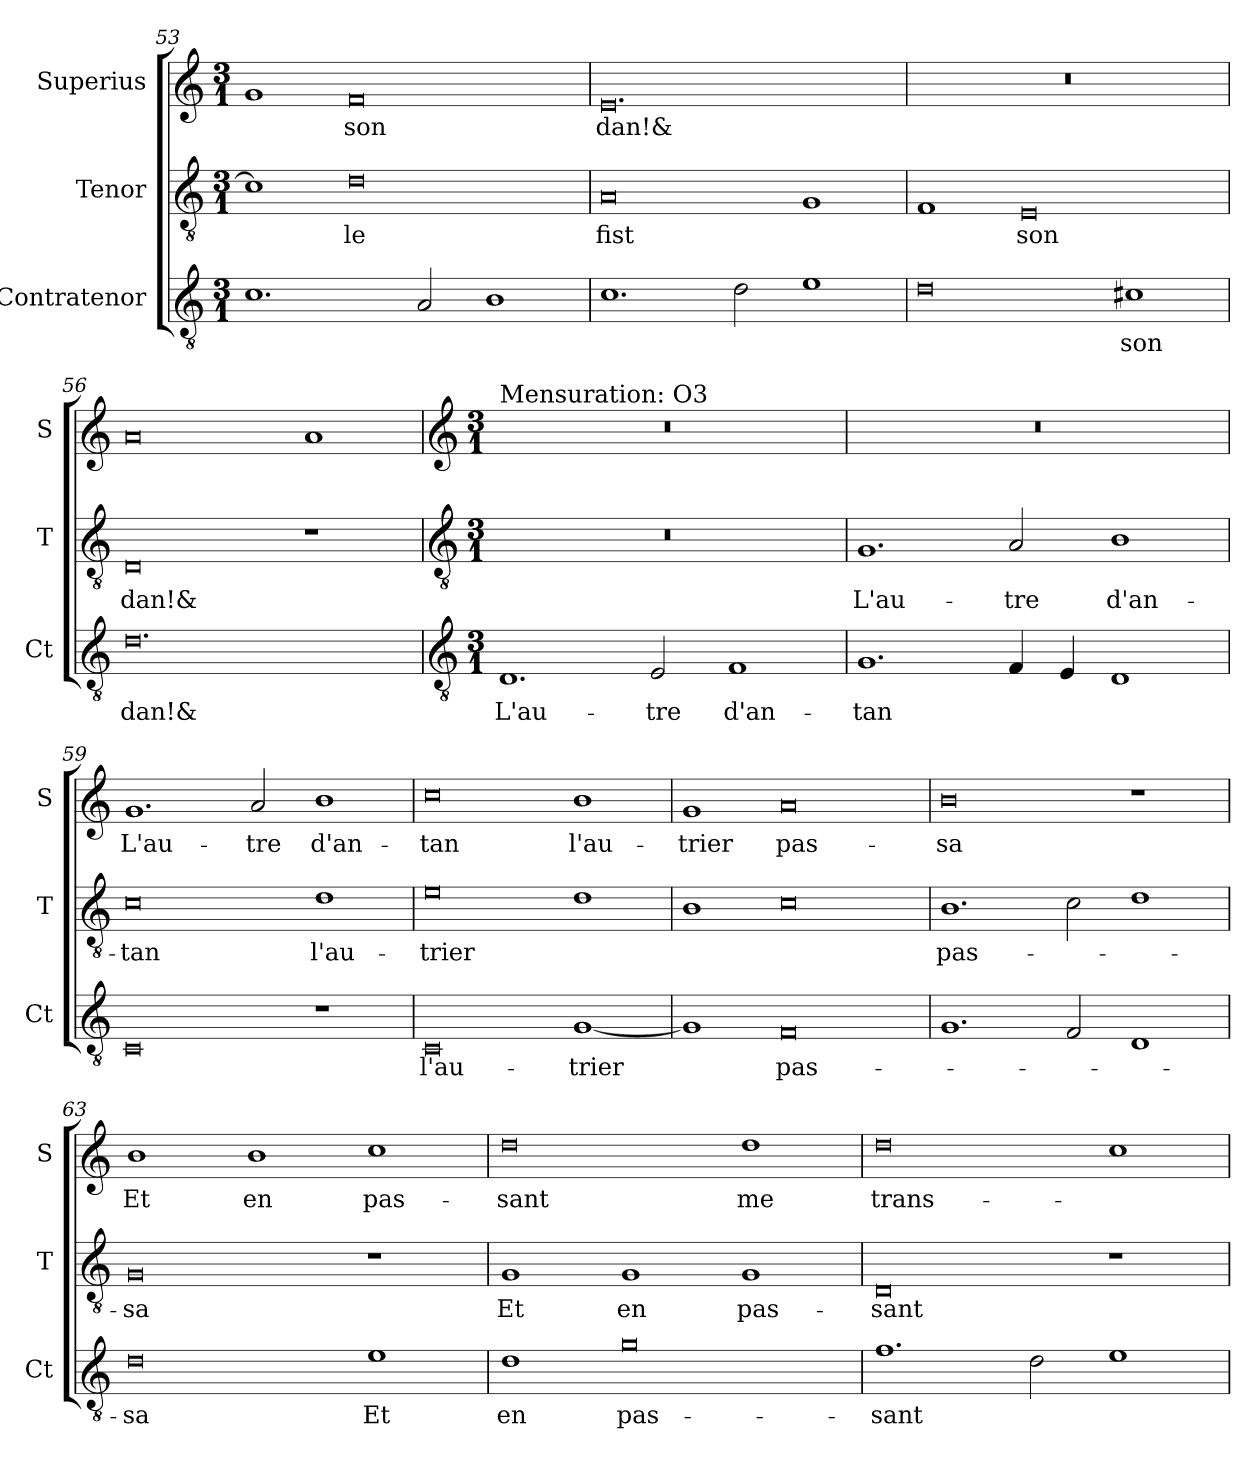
**kern	**text	**kern	**text	**kern	**text
*part3	*part3	*part2	*part2	*part1	*part1
*staff3	*staff3	*staff2	*staff2	*staff1	*staff1
*I"Contratenor	*	*I"Tenor	*	*I"Superius	*
*I'Ct	*	*I'T	*	*I'S	*
*clefGv2	*	*clefGv2	*	*clefG2	*
*k[]	*	*k[]	*	*k[]	*
*M3/1	*	*M3/1	*	*M3/1	*
=53	=53	=53	=53	=53	=53
1.c	.	1c]	.	1g	.
.	.	0d	-le	0f	son
2A	.	.	.	.	.
1B	.	.	.	.	.
=54	=54	=54	=54	=54	=54
1.c	.	0A	fist	0.e	dan!&
2d	.	.	.	.	.
1e	.	1G	.	.	.
=55	=55	=55	=55	=55	=55
0d	.	1F	.	0.r	.
.	.	0E	son	.	.
1c#X	son	.	.	.	.
=56	=56	=56	=56	=56	=56
0.d	dan!&	0D	dan!&	0a	.
.	.	1r	.	1a	.
!!LO:LB:g=z
=57	=57	=57	=57	=57	=57
*clefGv2	*	*clefGv2	*	*clefG2	*
*k[]	*	*k[]	*	*k[]	*
*M3/1	*	*M3/1	*	*M3/1	*
!	!	!	!	!LO:TX:a:t=Mensuration&colon; O3	!
1.D	L'au-	0.r	.	0.r	.
2E	-tre	.	.	.	.
1F	d'an-	.	.	.	.
=58	=58	=58	=58	=58	=58
1.G	-tan	1.G	L'au-	0.r	.
4F	.	2A	-tre	.	.
4E	.	.	.	.	.
1D	.	1B	d'an-	.	.
=59	=59	=59	=59	=59	=59
0C	.	0c	-tan	1.g	L'au-
.	.	.	.	2a	-tre
1r	.	1d	l'au-	1b	d'an-
=60	=60	=60	=60	=60	=60
0C	l'au-	0e	-trier	0cc	-tan
[1G	-trier	1d	.	1b	l'au-
=61	=61	=61	=61	=61	=61
1G]	.	1B	.	1g	-trier
0F	pas-	0c	.	0a	pas-
=62	=62	=62	=62	=62	=62
1.G	.	1.B	pas-	0b	-sa
2F	.	2c	.	.	.
1D	.	1d	.	1r	.
=63	=63	=63	=63	=63	=63
0d	-sa	0G	-sa	1b	Et
.	.	.	.	1b	en
1e	Et	1r	.	1cc	pas-
=64	=64	=64	=64	=64	=64
1d	en	1G	Et	0dd	-sant
0g	pas-	1G	en	.	.
.	.	1G	pas-	1dd	me
=65	=65	=65	=65	=65	=65
1.f	-sant	0D	-sant	0dd	trans-
2d	.	.	.	.	.
1e	.	1r	.	1cc	.
=	=	=	=	=	=
*-	*-	*-	*-	*-	*-
